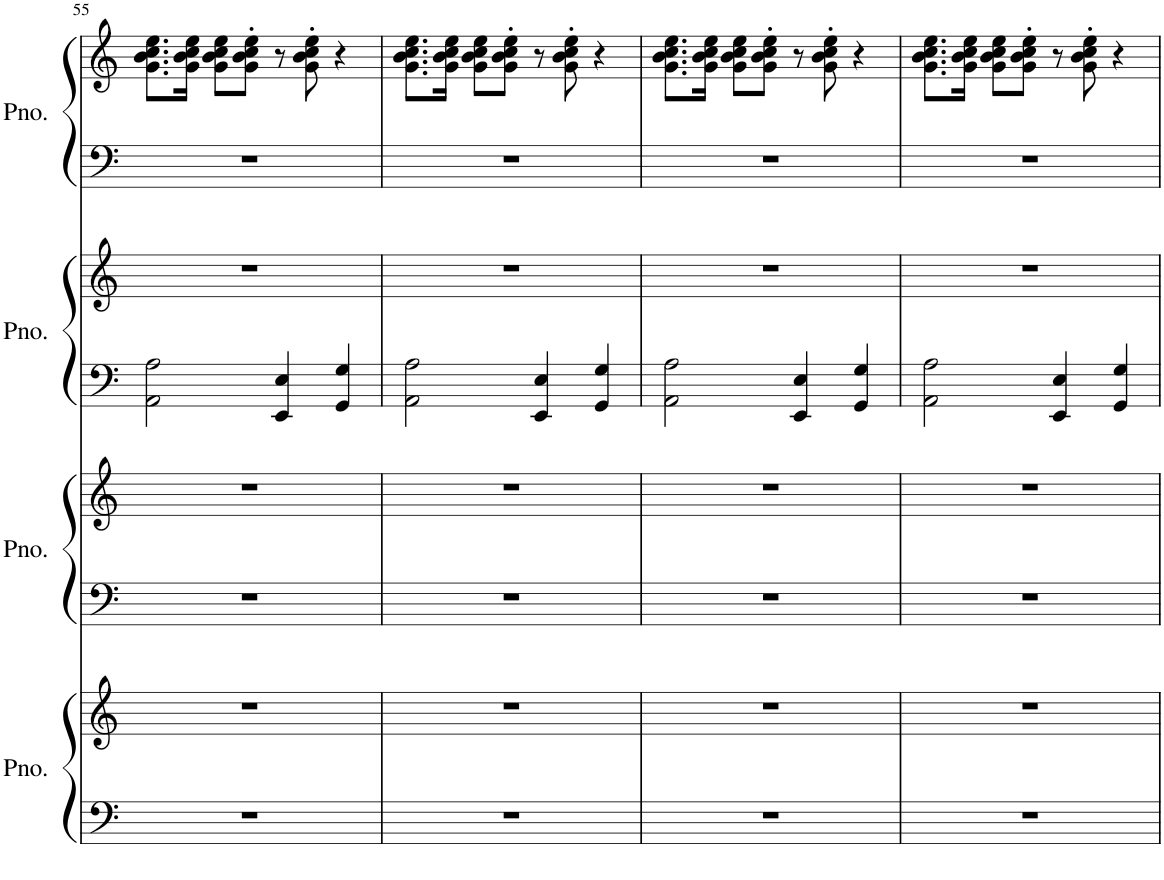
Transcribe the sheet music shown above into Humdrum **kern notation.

**kern	**kern	**kern	**kern	**kern	**kern	**kern	**kern
*part4	*part4	*part3	*part3	*part2	*part2	*part1	*part1
*staff8	*staff7	*staff6	*staff5	*staff4	*staff3	*staff2	*staff1
*I"Piano	*	*I"Piano	*	*I"Piano	*	*I"Piano	*
*I'Pno.	*	*I'Pno.	*	*I'Pno.	*	*I'Pno.	*
!!LO:PB:g=z
*clefF4	*clefG2	*clefF4	*clefG2	*clefF4	*clefG2	*clefF4	*clefG2
*k[]	*k[]	*k[]	*k[]	*k[]	*k[]	*k[]	*k[]
*M4/4	*M4/4	*M4/4	*M4/4	*M4/4	*M4/4	*M4/4	*M4/4
=55	=55	=55	=55	=55	=55	=55	=55
1r	1r	1r	1r	2AA\ 2A\	1r	1r	8.g\ 8.b\ 8.cc\ 8.ee\L
.	.	.	.	.	.	.	16g\ 16b\ 16cc\ 16ee\Jk
.	.	.	.	.	.	.	8g\ 8b\ 8cc\ 8ee\L
.	.	.	.	.	.	.	8g\' 8b\' 8cc\' 8ee\'J
.	.	.	.	4EE/ 4E/	.	.	8r
.	.	.	.	.	.	.	8g\' 8b\' 8cc\' 8ee\'
.	.	.	.	4GG/ 4G/	.	.	4r
=56	=56	=56	=56	=56	=56	=56	=56
1r	1r	1r	1r	2AA\ 2A\	1r	1r	8.g\ 8.b\ 8.cc\ 8.ee\L
.	.	.	.	.	.	.	16g\ 16b\ 16cc\ 16ee\Jk
.	.	.	.	.	.	.	8g\ 8b\ 8cc\ 8ee\L
.	.	.	.	.	.	.	8g\' 8b\' 8cc\' 8ee\'J
.	.	.	.	4EE/ 4E/	.	.	8r
.	.	.	.	.	.	.	8g\' 8b\' 8cc\' 8ee\'
.	.	.	.	4GG/ 4G/	.	.	4r
=57	=57	=57	=57	=57	=57	=57	=57
1r	1r	1r	1r	2AA\ 2A\	1r	1r	8.g\ 8.b\ 8.cc\ 8.ee\L
.	.	.	.	.	.	.	16g\ 16b\ 16cc\ 16ee\Jk
.	.	.	.	.	.	.	8g\ 8b\ 8cc\ 8ee\L
.	.	.	.	.	.	.	8g\' 8b\' 8cc\' 8ee\'J
.	.	.	.	4EE/ 4E/	.	.	8r
.	.	.	.	.	.	.	8g\' 8b\' 8cc\' 8ee\'
.	.	.	.	4GG/ 4G/	.	.	4r
=58	=58	=58	=58	=58	=58	=58	=58
1r	1r	1r	1r	2AA\ 2A\	1r	1r	8.g\ 8.b\ 8.cc\ 8.ee\L
.	.	.	.	.	.	.	16g\ 16b\ 16cc\ 16ee\Jk
.	.	.	.	.	.	.	8g\ 8b\ 8cc\ 8ee\L
.	.	.	.	.	.	.	8g\' 8b\' 8cc\' 8ee\'J
.	.	.	.	4EE/ 4E/	.	.	8r
.	.	.	.	.	.	.	8g\' 8b\' 8cc\' 8ee\'
.	.	.	.	4GG/ 4G/	.	.	4r
=	=	=	=	=	=	=	=
*-	*-	*-	*-	*-	*-	*-	*-
